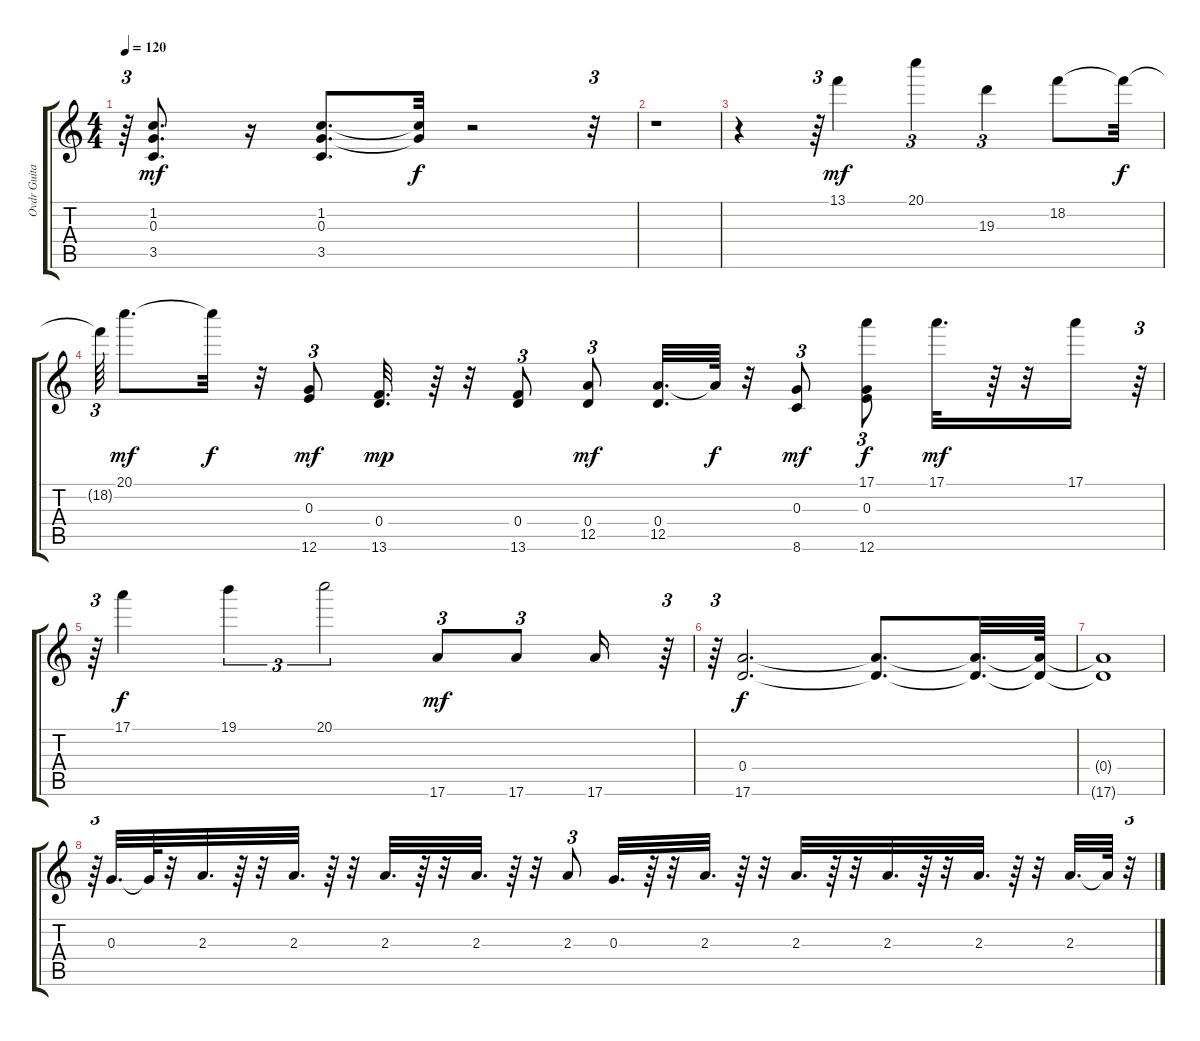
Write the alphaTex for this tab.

\track ("Ovdr Guitar" "Ovdr Guita") {instrument overdrivenguitar}
\staff {score tabs}
\tuning (E4 B3 G3 D3 A2 E2) {hide}
\ts (4 4)
\tempo 120
\clef g2
\ks c
r.64{tu (3 2) dy f} (1.2 0.3 3.5).8{d dy mf} r.16 (1.2 0.3 3.5).8{d} (1.2{t} 0.3{t}).32{dy f} r.2 r.32{tu (3 2)} |
r.1 |
r.4 r.64{tu (3 2)} 13.1.4{dy mf} 20.1.4{tu (3 2)} 19.3.4{tu (3 2)} 18.2.8 18.2{t}.32{dy f} |
18.2{t}.64{tu (3 2)} 20.1.8{d dy mf} 20.1{t}.32{dy f} r.32 (0.3 12.6).8{tu (3 2) dy mf} (0.4 13.6).32{d dy mp} r.64 r.32 (0.4 13.6).8{tu (3 2)} (0.4 12.5).8{tu (3 2) dy mf} (0.4 12.5).32{d} 12.5{t}.64{dy f} r.32 (0.3 8.6).8{tu (3 2) dy mf} (17.1 0.3 12.6).8{tu (3 2) dy f} 17.1.32{d dy mf} r.64 r.32 17.1.16 r.64{tu (3 2)} |
r.64{tu (3 2)} 17.1.4{dy f} 19.1.4{tu (3 2)} 20.1.2{tu (3 2)} 17.6.8{tu (3 2) dy mf} 17.6.8{tu (3 2)} 17.6.16 r.64{tu (3 2)} |
r.64{tu (3 2)} (0.4 17.6).2{d dy f} (0.4{t} 17.6{t}).8{d} (0.4{t} 17.6{t}).32{d} (0.4{t} 17.6{t}).64 |
(0.4{t} 17.6{t}).1 |
r.64{tu (3 2)} 0.3.32{d} 0.3{t}.64 r.32 2.3.32{d} r.64 r.32 2.3.32{d} r.64 r.32 2.3.32{d} r.64 r.32 2.3.32{d} r.64 r.32 2.3.8{tu (3 2)} 0.3.32{d} r.64 r.32 2.3.32{d} r.64 r.32 2.3.32{d} r.64 r.32 2.3.32{d} r.64 r.32 2.3.32{d} r.64 r.32 2.3.32{d} 2.3{t}.64 r.32{tu (3 2)}
